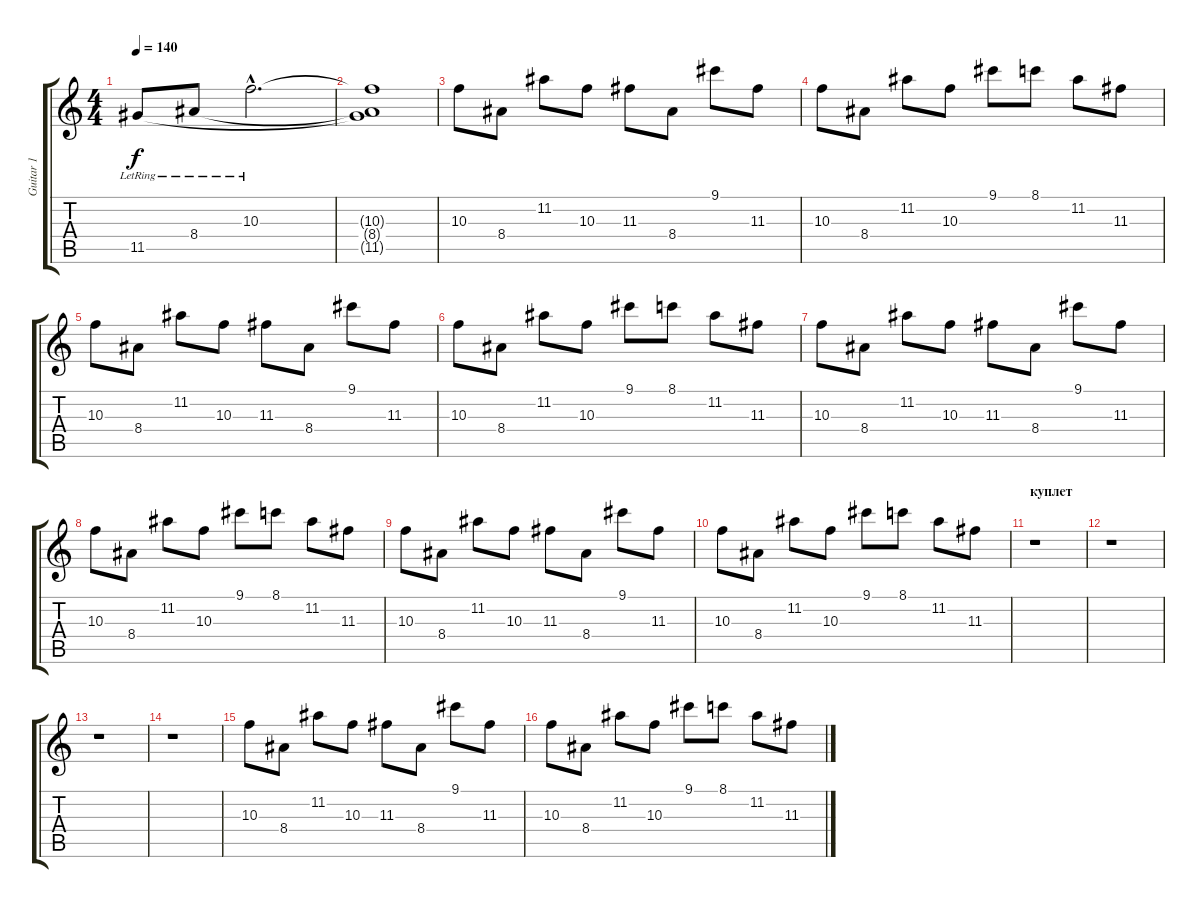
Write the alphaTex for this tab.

\track ("Guitar 1" "Guitar 1") {instrument electricguitarmuted}
\staff {score tabs}
\tuning (E4 B3 G3 D3 A2 E2) {hide}
\ts (4 4)
\tempo 140
\clef g2
\ks c
11.5{lr}.8{dy f instrument acousticguitarsteel} 8.4{lr}.8 10.3{hac lr}.2{d} |
(10.3{t} 8.4{t} 11.5{t}).1 |
10.3.8{volume 15 instrument electricguitarmuted} 8.4.8 11.2.8 10.3.8 11.3.8 8.4.8 9.1.8 11.3.8 |
10.3.8 8.4.8 11.2.8 10.3.8 9.1.8 8.1.8 11.2.8 11.3.8 |
10.3.8 8.4.8 11.2.8 10.3.8 11.3.8 8.4.8 9.1.8 11.3.8 |
10.3.8 8.4.8 11.2.8 10.3.8 9.1.8 8.1.8 11.2.8 11.3.8 |
10.3.8 8.4.8 11.2.8 10.3.8 11.3.8 8.4.8 9.1.8 11.3.8 |
10.3.8 8.4.8 11.2.8 10.3.8 9.1.8 8.1.8 11.2.8 11.3.8 |
10.3.8 8.4.8 11.2.8 10.3.8 11.3.8 8.4.8 9.1.8 11.3.8 |
10.3.8 8.4.8 11.2.8 10.3.8 9.1.8 8.1.8 11.2.8 11.3.8 |
\section ("" "куплет")
r.1 |
r.1 |
r.1 |
r.1 |
10.3.8{volume 15 instrument electricguitarmuted} 8.4.8 11.2.8 10.3.8 11.3.8 8.4.8 9.1.8 11.3.8 |
10.3.8 8.4.8 11.2.8 10.3.8 9.1.8 8.1.8 11.2.8 11.3.8
